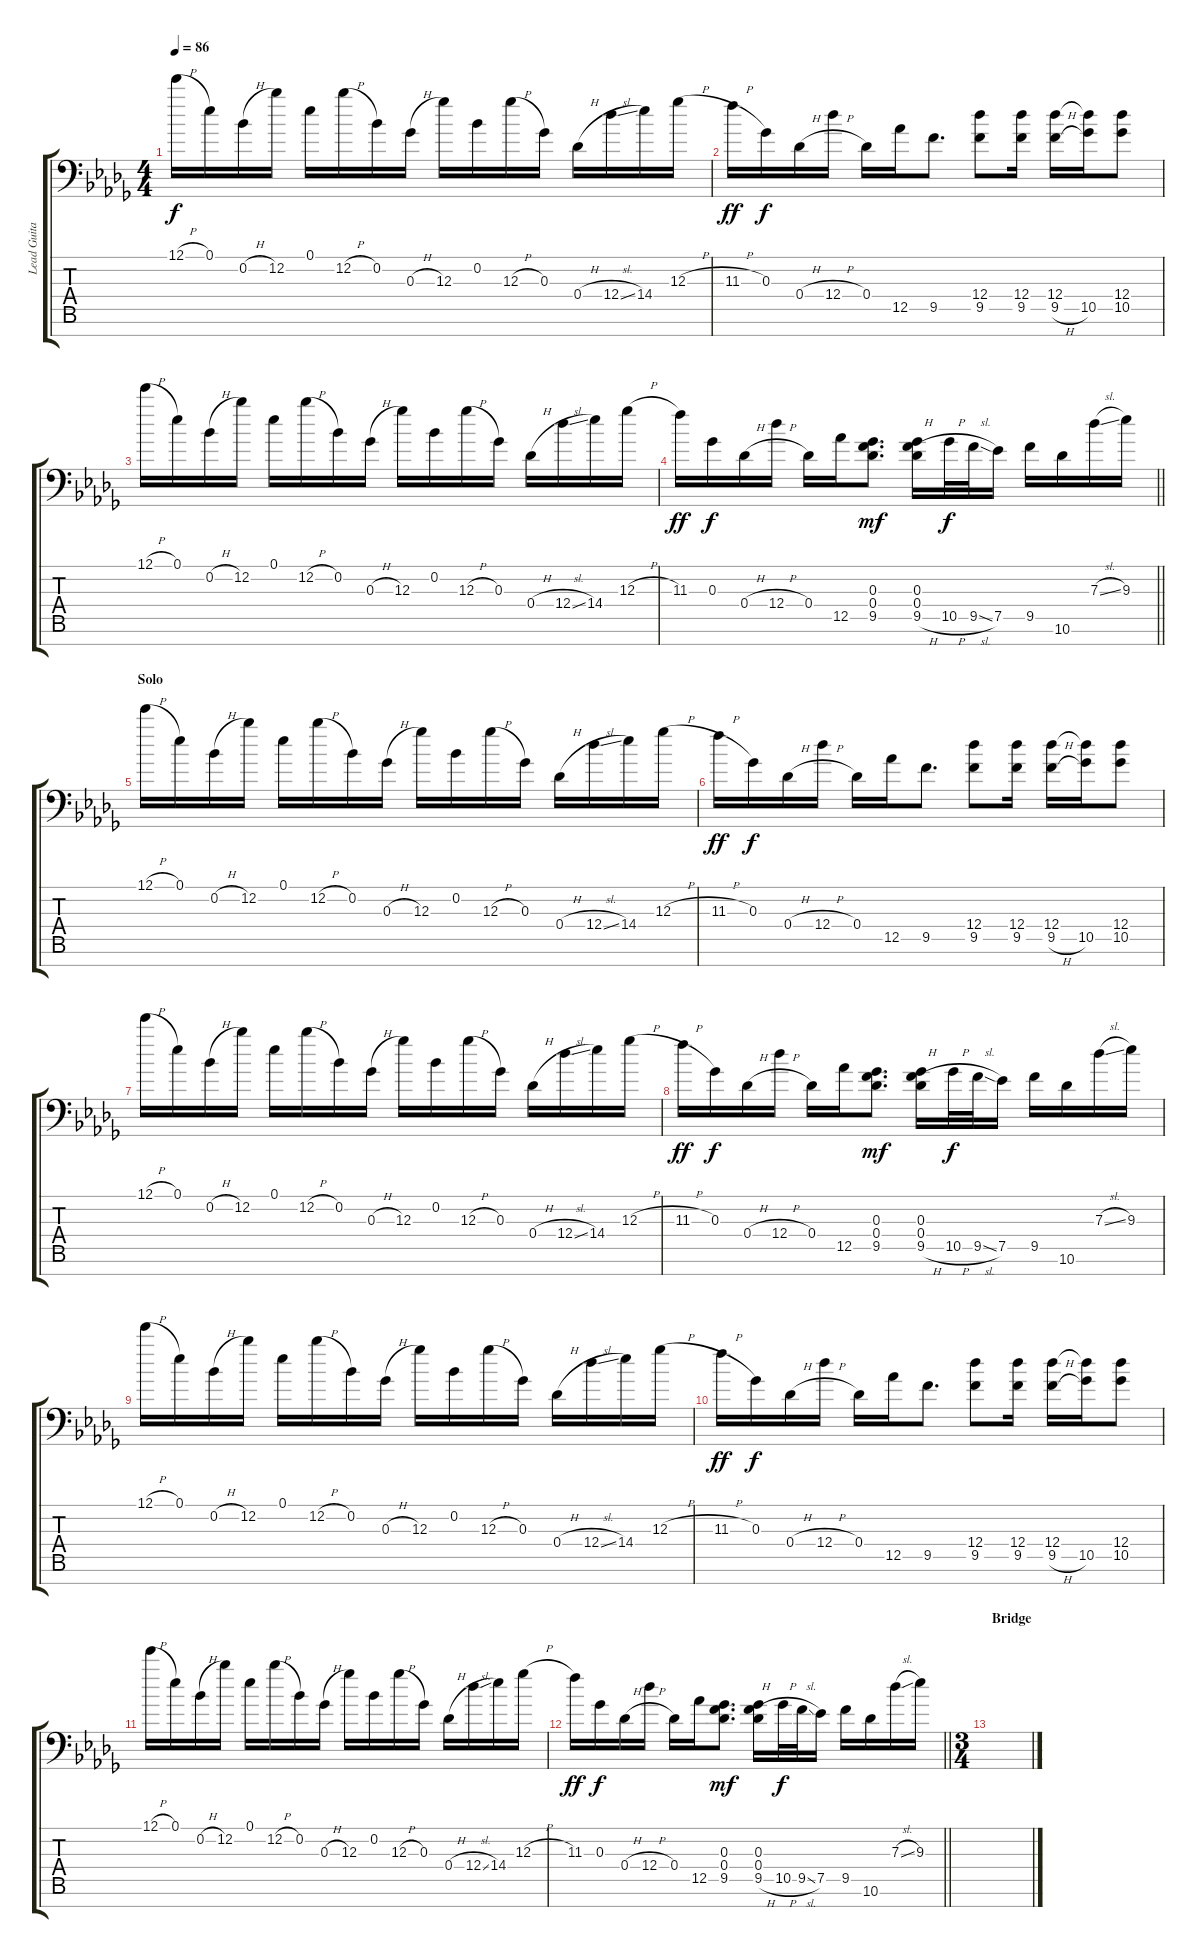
\track ("Lead Guitar 2" "Lead Guita") {instrument electricguitarclean}
\staff {score tabs}
\tuning (Eb4 Bb3 Gb3 Db3 Ab2 Eb2 Ab1) {hide}
\ts (4 4)
\tempo 86
\clef f4
\ks bbminor
12.1{h}.16{dy f} 0.1.16 0.2{h}.16 12.2.16 0.1.16 12.2{h}.16 0.2.16 0.3{h}.16 12.3.16 0.2.16 12.3{h}.16 0.3.16 0.4{h}.16 12.4{sl}.16 14.4.16 12.3{h}.16 |
11.3{h}.16{dy ff} 0.3.16{dy f} 0.4{h}.16 12.4{h}.16 0.4.16 12.5.16 9.5.8{d} (12.4 9.5).8 (12.4 9.5).16 (12.4 9.5{h}).16 (12.4{t} 10.5).16 (12.4 10.5).8 |
12.1{h}.16 0.1.16 0.2{h}.16 12.2.16 0.1.16 12.2{h}.16 0.2.16 0.3{h}.16 12.3.16 0.2.16 12.3{h}.16 0.3.16 0.4{h}.16 12.4{sl}.16 14.4.16 12.3{h}.16 |
\barLineRight lightlight
11.3.16{dy ff} 0.3.16{dy f} 0.4{h}.16 12.4{h}.16 0.4.16 12.5.16 (0.3 0.4 9.5).8{d dy mf} (0.3 0.4 9.5{h}).16 10.5{h}.32{dy f} 9.5{sl}.32 7.5.16 9.5.16 10.6.16 7.3{sl}.16 9.3.16 |
\section ("" "Solo")
12.1{h}.16 0.1.16 0.2{h}.16 12.2.16 0.1.16 12.2{h}.16 0.2.16 0.3{h}.16 12.3.16 0.2.16 12.3{h}.16 0.3.16 0.4{h}.16 12.4{sl}.16 14.4.16 12.3{h}.16 |
11.3{h}.16{dy ff} 0.3.16{dy f} 0.4{h}.16 12.4{h}.16 0.4.16 12.5.16 9.5.8{d} (12.4 9.5).8 (12.4 9.5).16 (12.4 9.5{h}).16 (12.4{t} 10.5).16 (12.4 10.5).8 |
12.1{h}.16 0.1.16 0.2{h}.16 12.2.16 0.1.16 12.2{h}.16 0.2.16 0.3{h}.16 12.3.16 0.2.16 12.3{h}.16 0.3.16 0.4{h}.16 12.4{sl}.16 14.4.16 12.3{h}.16 |
11.3{h}.16{dy ff} 0.3.16{dy f} 0.4{h}.16 12.4{h}.16 0.4.16 12.5.16 (0.3 0.4 9.5).8{d dy mf} (0.3 0.4 9.5{h}).16 10.5{h}.32{dy f} 9.5{sl}.32 7.5.16 9.5.16 10.6.16 7.3{sl}.16 9.3.16 |
12.1{h}.16 0.1.16 0.2{h}.16 12.2.16 0.1.16 12.2{h}.16 0.2.16 0.3{h}.16 12.3.16 0.2.16 12.3{h}.16 0.3.16 0.4{h}.16 12.4{sl}.16 14.4.16 12.3{h}.16 |
11.3{h}.16{dy ff} 0.3.16{dy f} 0.4{h}.16 12.4{h}.16 0.4.16 12.5.16 9.5.8{d} (12.4 9.5).8 (12.4 9.5).16 (12.4 9.5{h}).16 (12.4{t} 10.5).16 (12.4 10.5).8 |
12.1{h}.16 0.1.16 0.2{h}.16 12.2.16 0.1.16 12.2{h}.16 0.2.16 0.3{h}.16 12.3.16 0.2.16 12.3{h}.16 0.3.16 0.4{h}.16 12.4{sl}.16 14.4.16 12.3{h}.16 |
\barLineRight lightlight
11.3.16{dy ff} 0.3.16{dy f} 0.4{h}.16 12.4{h}.16 0.4.16 12.5.16 (0.3 0.4 9.5).8{d dy mf} (0.3 0.4 9.5{h}).16 10.5{h}.32{dy f} 9.5{sl}.32 7.5.16 9.5.16 10.6.16 7.3{sl}.16 9.3.16 |
\ts (3 4)
\section ("" "Bridge")
